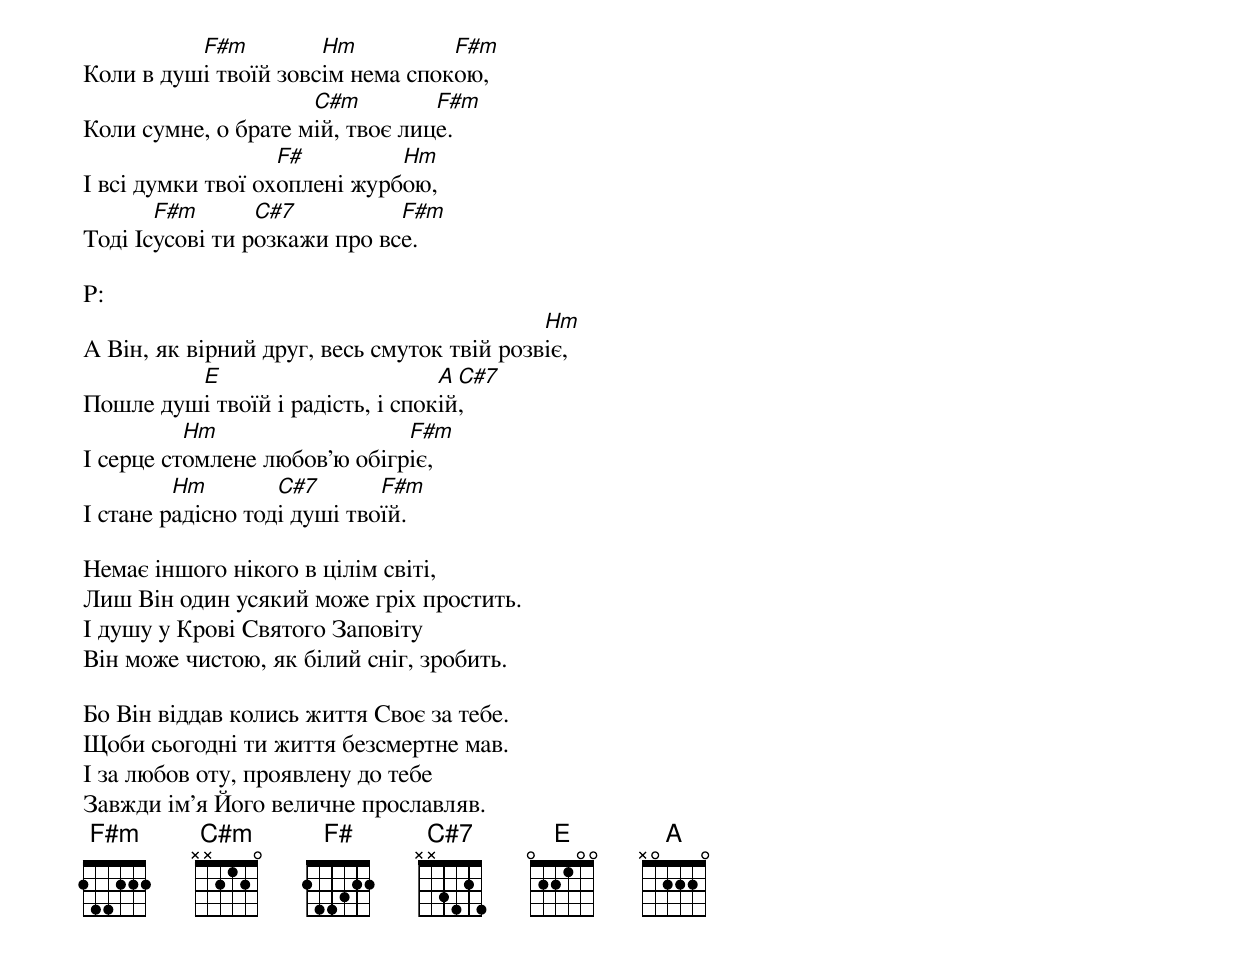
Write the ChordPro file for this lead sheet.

Коли в душ[F#m]і твоїй зовс[Hm]ім нема спок[F#m]ою,
Коли сумне, о брате м[C#m]ій, твоє лиц[F#m]е.
І всі думки твої ох[F#]оплені журб[Hm]ою,
Тоді Іс[F#m]усові ти р[C#7]озкажи про вс[F#m]е.

P:
А Він, як вірний друг, весь смуток твій розв[Hm]іє,
Пошле душ[E]і твоїй і радість, і спок[A]ій[C#7],
І серце ст[Hm]омлене любов’ю обігр[F#m]іє,
І стане р[Hm]адісно тод[C#7]і душі тво[F#m]їй.

Немає іншого нікого в цілім світі,
Лиш Він один усякий може гріх простить.
І душу у Крові Святого Заповіту
Він може чистою, як білий сніг, зробить.

Бо Він віддав колись життя Своє за тебе.
Щоби сьогодні ти життя безсмертне мав.
І за любов оту, проявлену до тебе
Завжди ім’я Його величне прославляв.
